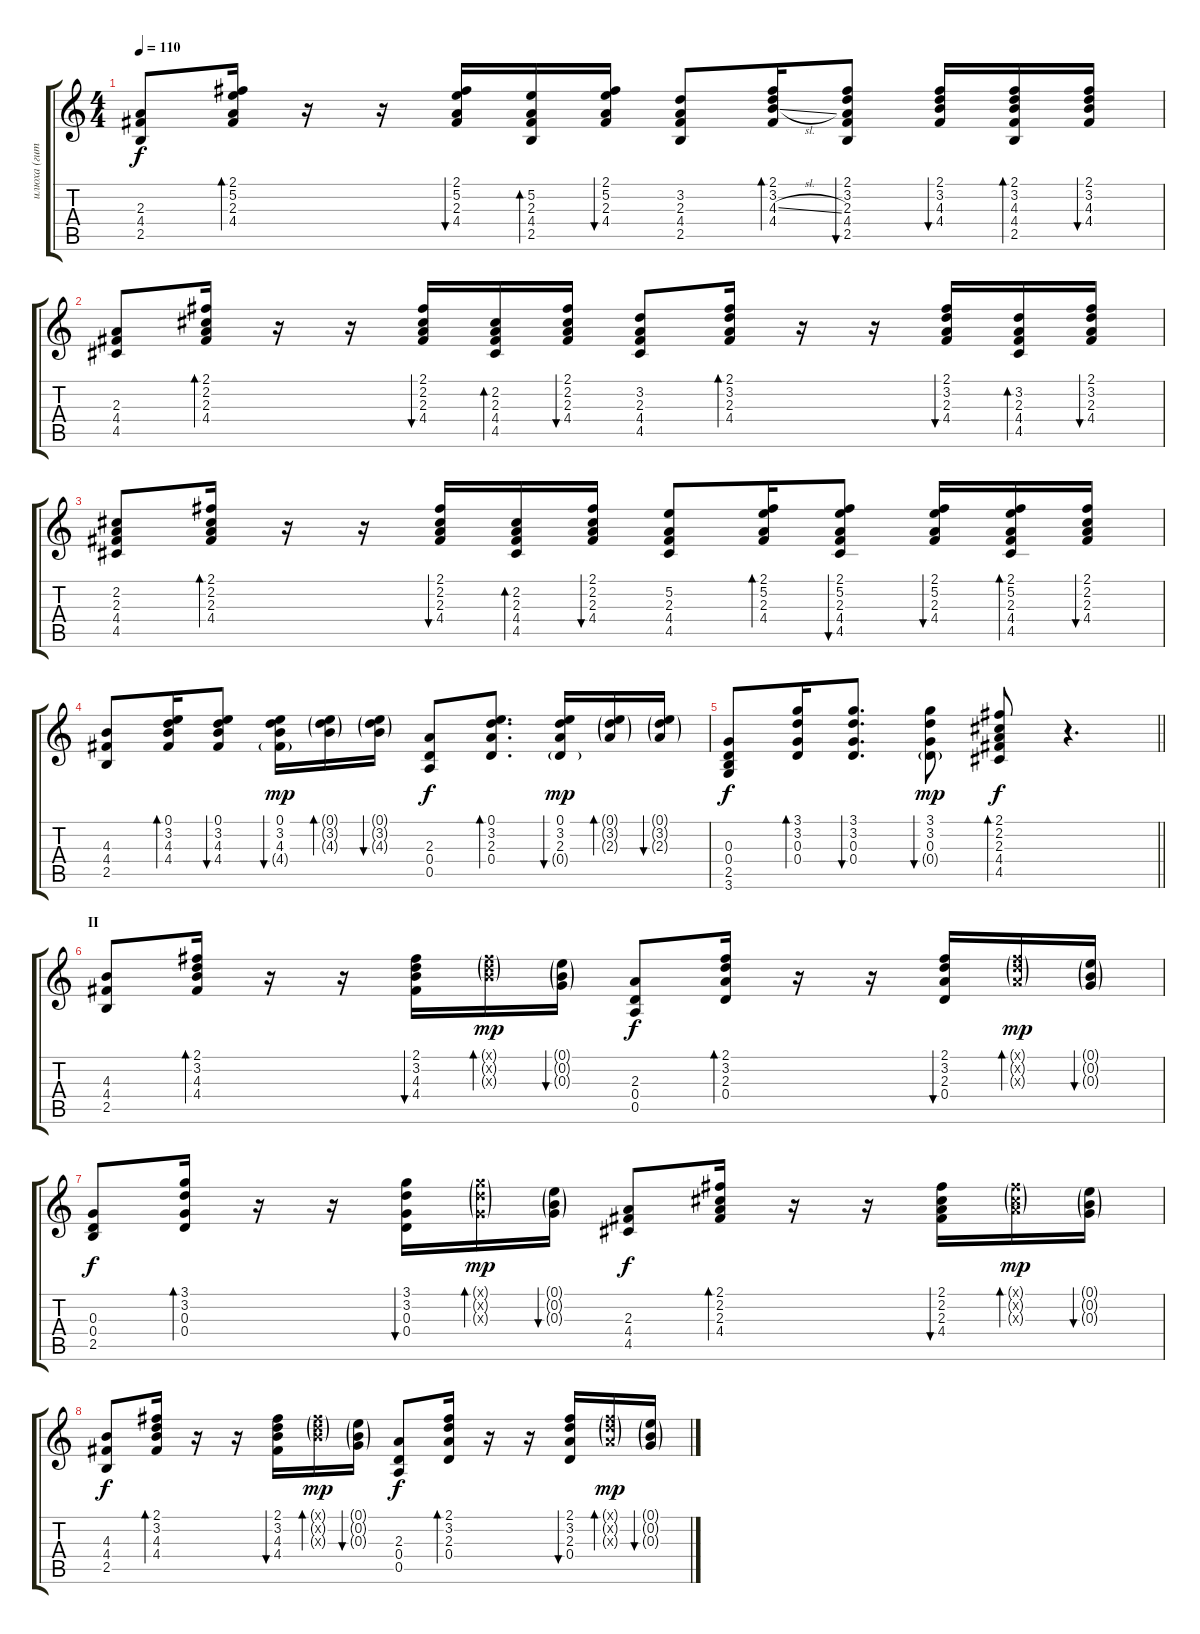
\track ("илюха (гитара)" "илюха (гит") {instrument acousticguitarsteel}
\staff {score tabs}
\tuning (E4 B3 G3 D3 A2 E2) {hide}
\ts (4 4)
\tempo 110
\clef g2
\ks c
(2.3 4.4 2.5).8{dy f} (2.1 5.2 2.3 4.4).16{bd 30} r.16 r.16 (2.1 5.2 2.3 4.4).16{bu 30} (5.2 2.3 4.4 2.5).16{bd 30} (2.1 5.2 2.3 4.4).16{bu 30} (3.2 2.3 4.4 2.5).8 (2.1 3.2 4.3{sl} 4.4).16{bd 30} (2.1 3.2 2.3 4.4 2.5).8{bu 30} (2.1 3.2 4.3 4.4).16{bu 30} (2.1 3.2 4.3 4.4 2.5).16{bd 30} (2.1 3.2 4.3 4.4).16{bu 30} |
(2.3 4.4 4.5).8 (2.1 2.2 2.3 4.4).16{bd 30} r.16 r.16 (2.1 2.2 2.3 4.4).16{bu 30} (2.2 2.3 4.4 4.5).16{bd 30} (2.1 2.2 2.3 4.4).16{bu 30} (3.2 2.3 4.4 4.5).8 (2.1 3.2 2.3 4.4).16{bd 30} r.16 r.16 (2.1 3.2 2.3 4.4).16{bu 30} (3.2 2.3 4.4 4.5).16{bd 30} (2.1 3.2 2.3 4.4).16{bu 30} |
(2.2 2.3 4.4 4.5).8 (2.1 2.2 2.3 4.4).16{bd 30} r.16 r.16 (2.1 2.2 2.3 4.4).16{bu 30} (2.2 2.3 4.4 4.5).16{bd 30} (2.1 2.2 2.3 4.4).16{bu 30} (5.2 2.3 4.4 4.5).8 (2.1 5.2 2.3 4.4).16{bd 30} (2.1 5.2 2.3 4.4 4.5).8{bu 30} (2.1 5.2 2.3 4.4).16{bu 30} (2.1 5.2 2.3 4.4 4.5).16{bd 30} (2.1 2.2 2.3 4.4).16{bu 30} |
(4.3 4.4 2.5).8 (0.1 3.2 4.3 4.4).16{bd 30} (0.1 3.2 4.3 4.4).8{bu 30} (0.1 3.2 4.3 4.4{g}).16{bu 30 dy mp} (0.1{g} 3.2{g} 4.3{g}).16{bd 30} (0.1{g} 3.2{g} 4.3{g}).16{bu 30} (2.3 0.4 0.5).8{dy f} (0.1 3.2 2.3 0.4).8{d bd 30} (0.1 3.2 2.3 0.4{g}).16{bu 30 dy mp} (0.1{g} 3.2{g} 2.3{g}).16{bd 30} (0.1{g} 3.2{g} 2.3{g}).16{bu 30} |
\barLineRight lightlight
(0.3 0.4 2.5 3.6).8{dy f} (3.1 3.2 0.3 0.4).16{bd 30} (3.1 3.2 0.3 0.4).8{d bu 30} (3.1 3.2 0.3 0.4{g}).8{bu 30 dy mp} (2.1 2.2 2.3 4.4 4.5).8{bd 30 dy f} r.4{d} |
\section ("" "II")
(4.3 4.4 2.5).8 (2.1 3.2 4.3 4.4).16{bd 30} r.16 r.16 (2.1 3.2 4.3 4.4).16{bu 30} (2.1{g x} 3.2{g x} 4.3{g x}).16{bd 30 dy mp} (0.1{g} 0.2{g} 0.3{g}).16{bu 30} (2.3 0.4 0.5).8{dy f} (2.1 3.2 2.3 0.4).16{bd 30} r.16 r.16 (2.1 3.2 2.3 0.4).16{bu 30} (2.1{g x} 3.2{g x} 2.3{g x}).16{bd 30 dy mp} (0.1{g} 0.2{g} 0.3{g}).16{bu 30} |
(0.3 0.4 2.5).8{dy f} (3.1 3.2 0.3 0.4).16{bd 30} r.16 r.16 (3.1 3.2 0.3 0.4).16{bu 30} (3.1{g x} 3.2{g x} 0.3{g x}).16{bd 30 dy mp} (0.1{g} 0.2{g} 0.3{g}).16{bu 30} (2.3 4.4 4.5).8{dy f} (2.1 2.2 2.3 4.4).16{bd 30} r.16 r.16 (2.1 2.2 2.3 4.4).16{bu 30} (2.1{g x} 2.2{g x} 2.3{g x}).16{bd 30 dy mp} (0.1{g} 0.2{g} 0.3{g}).16{bu 30} |
(4.3 4.4 2.5).8{dy f} (2.1 3.2 4.3 4.4).16{bd 30} r.16 r.16 (2.1 3.2 4.3 4.4).16{bu 30} (2.1{g x} 3.2{g x} 4.3{g x}).16{bd 30 dy mp} (0.1{g} 0.2{g} 0.3{g}).16{bu 30} (2.3 0.4 0.5).8{dy f} (2.1 3.2 2.3 0.4).16{bd 30} r.16 r.16 (2.1 3.2 2.3 0.4).16{bu 30} (2.1{g x} 3.2{g x} 2.3{g x}).16{bd 30 dy mp} (0.1{g} 0.2{g} 0.3{g}).16{bu 30}
